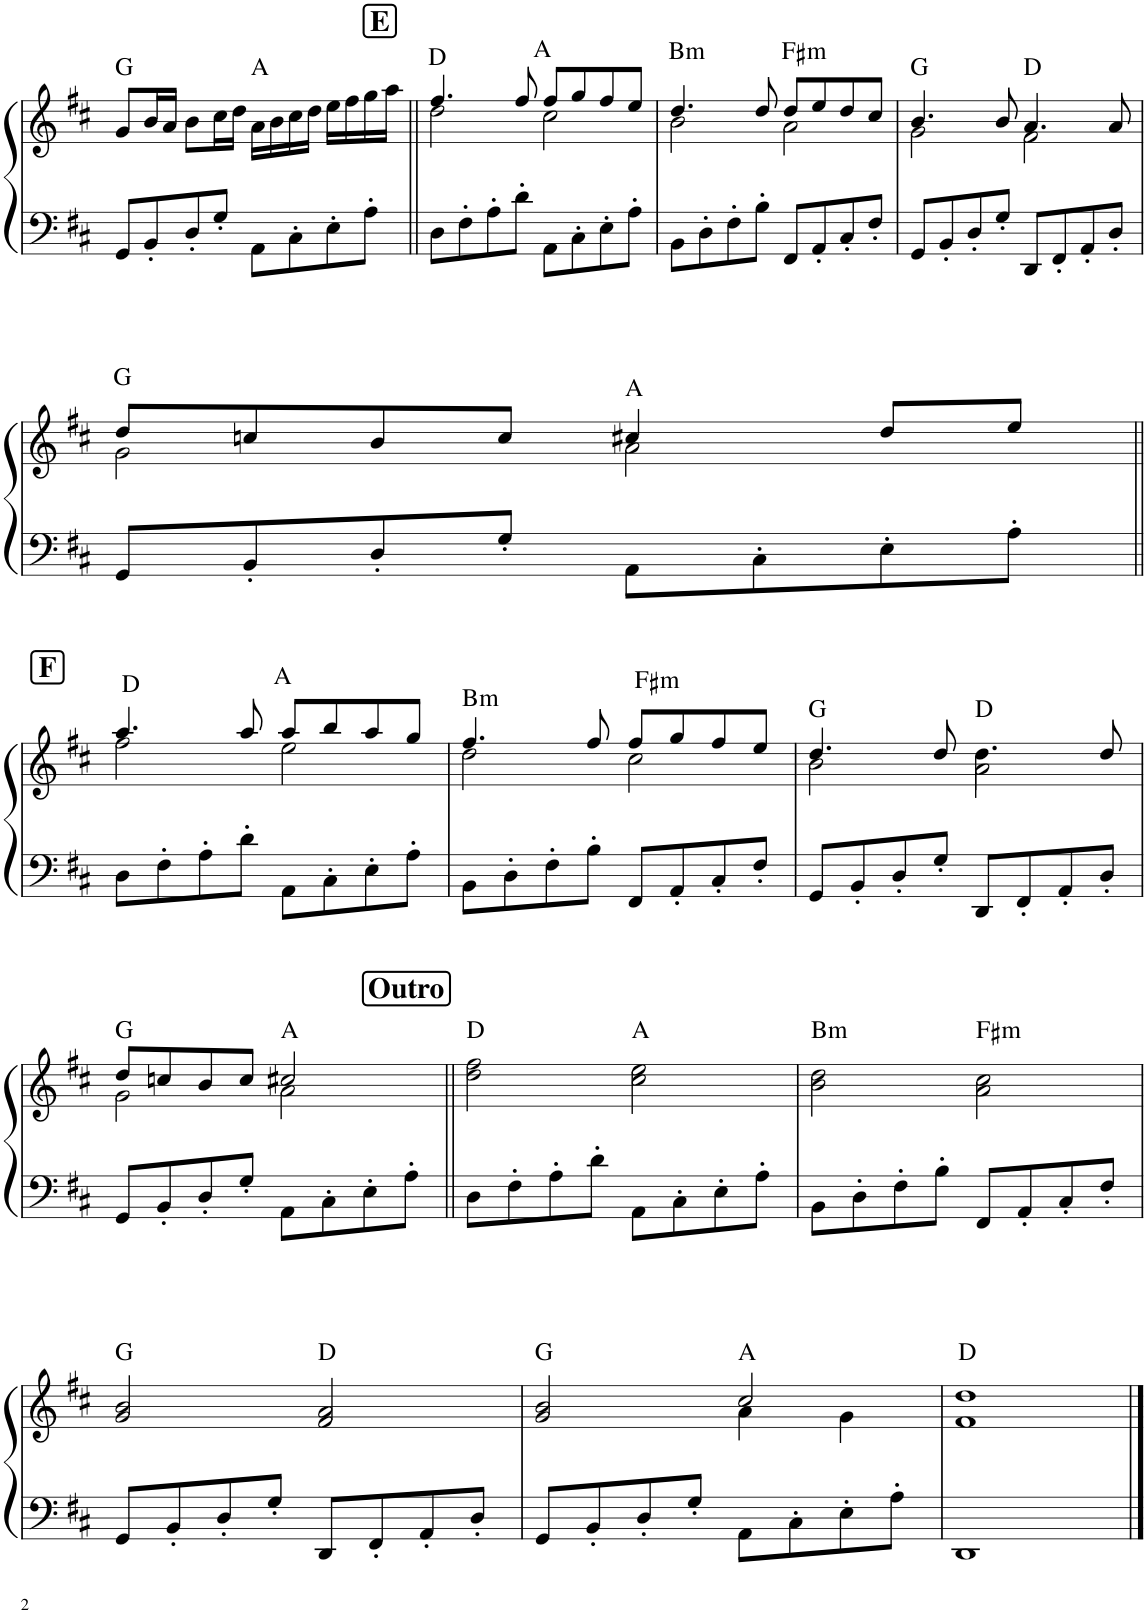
**kern	**kern	**harte
*part1	*part1	*part1
*staff2	*staff1	*
*I"Piano	*	*
*I'Pno.	*	*
!!LO:PB:g=z
*clefF4	*clefG2	*
*k[f#c#]	*k[f#c#]	*
*M4/4	*M4/4	*
=20	=20	=20
8GG/L	8g/L	G:maj
8BB'/	16b/L	.
.	16a/JJ	.
8D'/	8b\L	.
8G'/J	16cc#\L	.
.	16dd\JJ	.
8AA\L	16a\LL	A:maj
.	16b\	.
8C#'\	16cc#\	.
.	16dd\JJ	.
8E'\	16ee\LL	.
.	16ff#\	.
8A'\J	16gg\	.
.	16aa\JJ	.
!!LO:REH:place=s1:a:B:cj:fs=14:t=E
=21||	=21||	=21||
*	*^	*
8D\L	4.ff#/	2dd\	D:maj
8F#'\	.	.	.
8A'\	.	.	.
8d'\J	8ff#/	.	.
8AA\L	8ff#/L	2cc#\	A:maj
8C#'\	8gg/	.	.
8E'\	8ff#/	.	.
8A'\J	8ee/J	.	.
=22	=22	=22	=22
!	!	!	!LO:H:kt=m
8BB\L	4.dd/	2b\	B:min
8D'\	.	.	.
8F#'\	.	.	.
8B'\J	8dd/	.	.
!	!	!	!LO:H:kt=m
8FF#/L	8dd/L	2a\	F#:min
8AA'/	8ee/	.	.
8C#'/	8dd/	.	.
8F#'/J	8cc#/J	.	.
=23	=23	=23	=23
8GG/L	4.b/	2g\	G:maj
8BB'/	.	.	.
8D'/	.	.	.
8G'/J	8b/	.	.
8DD/L	4.a/	2f#\	D:maj
8FF#'/	.	.	.
8AA'/	.	.	.
8D'/J	8a/	.	.
!!LO:LB:g=z	!!
=24	=24	=24	=24
8GG/L	8dd/L	2g\	G:maj
8BB'/	8ccn/	.	.
8D'/	8b/	.	.
8G'/J	8cc/J	.	.
8AA\L	4cc#X/	2a\	A:maj
8C#'\	.	.	.
8E'\	8dd/L	.	.
8A'\J	8ee/J	.	.
!!LO:LB:g=z	!!
!!LO:REH:place=s1:a:B:cj:fs=14:t=F	!!
=25||	=25||	=25||	=25||
8D\L	4.aa/	2ff#\	D:maj
8F#'\	.	.	.
8A'\	.	.	.
8d'\J	8aa/	.	.
8AA\L	8aa/L	2ee\	A:maj
8C#'\	8bb/	.	.
8E'\	8aa/	.	.
8A'\J	8gg/J	.	.
=26	=26	=26	=26
!	!	!	!LO:H:kt=m
8BB\L	4.ff#/	2dd\	B:min
8D'\	.	.	.
8F#'\	.	.	.
8B'\J	8ff#/	.	.
!	!	!	!LO:H:kt=m
8FF#/L	8ff#/L	2cc#\	F#:min
8AA'/	8gg/	.	.
8C#'/	8ff#/	.	.
8F#'/J	8ee/J	.	.
=27	=27	=27	=27
8GG/L	4.dd/	2b\	G:maj
8BB'/	.	.	.
8D'/	.	.	.
8G'/J	8dd/	.	.
8DD/L	4.dd\	2a\	D:maj
8FF#'/	.	.	.
8AA'/	.	.	.
8D'/J	8dd/	.	.
!!LO:LB:g=z	!!
=28	=28	=28	=28
8GG/L	8dd/L	2g\	G:maj
8BB'/	8ccn/	.	.
8D'/	8b/	.	.
8G'/J	8cc/J	.	.
8AA\L	2cc#X/	2a\	A:maj
8C#'\	.	.	.
8E'\	.	.	.
8A'\J	.	.	.
*	*v	*v	*
!!LO:REH:place=s1:a:B:cj:fs=14:t=Outro
=29||	=29||	=29||
8D\L	2dd\ 2ff#\	D:maj
8F#'\	.	.
8A'\	.	.
8d'\J	.	.
8AA\L	2cc#\ 2ee\	A:maj
8C#'\	.	.
8E'\	.	.
8A'\J	.	.
=30	=30	=30
!	!	!LO:H:kt=m
8BB\L	2b\ 2dd\	B:min
8D'\	.	.
8F#'\	.	.
8B'\J	.	.
!	!	!LO:H:kt=m
8FF#/L	2a\ 2cc#\	F#:min
8AA'/	.	.
8C#'/	.	.
8F#'/J	.	.
!!LO:LB:g=z
=31	=31	=31
8GG/L	2g/ 2b/	G:maj
8BB'/	.	.
8D'/	.	.
8G'/J	.	.
8DD/L	2f#/ 2a/	D:maj
8FF#'/	.	.
8AA'/	.	.
8D'/J	.	.
=32	=32	=32
*	*^	*
8GG/L	2g/ 2b/	2ryy	G:maj
8BB'/	.	.	.
8D'/	.	.	.
8G'/J	.	.	.
8AA\L	2cc#/	4a\	A:maj
8C#'\	.	.	.
8E'\	.	4g\	.
8A'\J	.	.	.
*	*v	*v	*
=33	=33	=33
1DD	1f# 1dd	D:maj
==	==	==
*-	*-	*-
